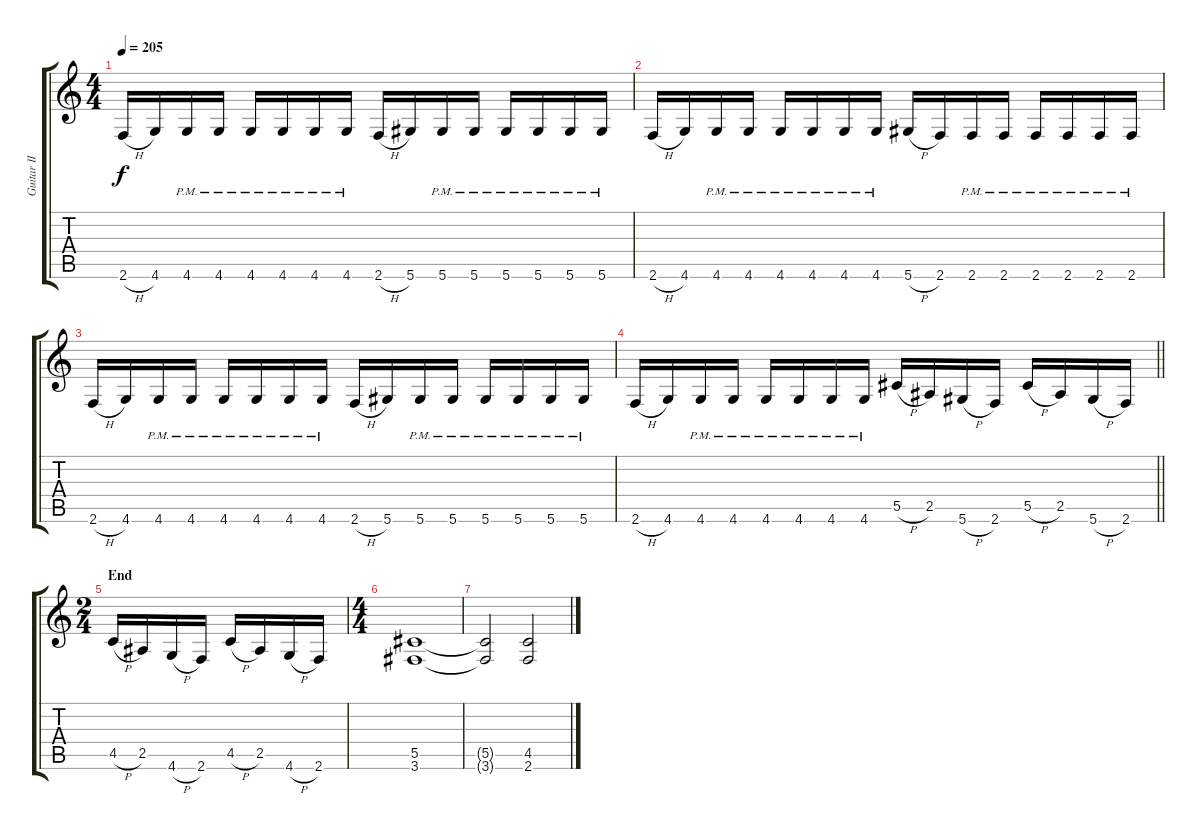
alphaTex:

\track ("Guitar II" "Guitar II") {instrument distortionguitar}
\staff {score tabs}
\tuning (Eb4 Bb3 Gb3 Db3 Ab2 Eb2) {hide}
\ts (4 4)
\section ("" "")
\tempo 205
\clef g2
\ks c
2.6{h}.16{dy f} 4.6.16 4.6{pm}.16 4.6{pm}.16 4.6{pm}.16 4.6{pm}.16 4.6{pm}.16 4.6{pm}.16 2.6{h}.16 5.6.16 5.6{pm}.16 5.6{pm}.16 5.6{pm}.16 5.6{pm}.16 5.6{pm}.16 5.6{pm}.16 |
2.6{h}.16 4.6.16 4.6{pm}.16 4.6{pm}.16 4.6{pm}.16 4.6{pm}.16 4.6{pm}.16 4.6{pm}.16 5.6{h}.16 2.6.16 2.6{pm}.16 2.6{pm}.16 2.6{pm}.16 2.6{pm}.16 2.6{pm}.16 2.6{pm}.16 |
2.6{h}.16 4.6.16 4.6{pm}.16 4.6{pm}.16 4.6{pm}.16 4.6{pm}.16 4.6{pm}.16 4.6{pm}.16 2.6{h}.16 5.6.16 5.6{pm}.16 5.6{pm}.16 5.6{pm}.16 5.6{pm}.16 5.6{pm}.16 5.6{pm}.16 |
\barLineRight lightlight
2.6{h}.16 4.6.16 4.6{pm}.16 4.6{pm}.16 4.6{pm}.16 4.6{pm}.16 4.6{pm}.16 4.6{pm}.16 5.5{h}.16 2.5.16 5.6{h}.16 2.6.16 5.5{h}.16 2.5.16 5.6{h}.16 2.6.16 |
\ts (2 4)
\section ("" "End")
4.5{h}.16 2.5.16 4.6{h}.16 2.6.16 4.5{h}.16 2.5.16 4.6{h}.16 2.6.16 |
\ts (4 4)
(5.5 3.6).1 |
(5.5{t} 3.6{t}).2 (4.5 2.6).2
